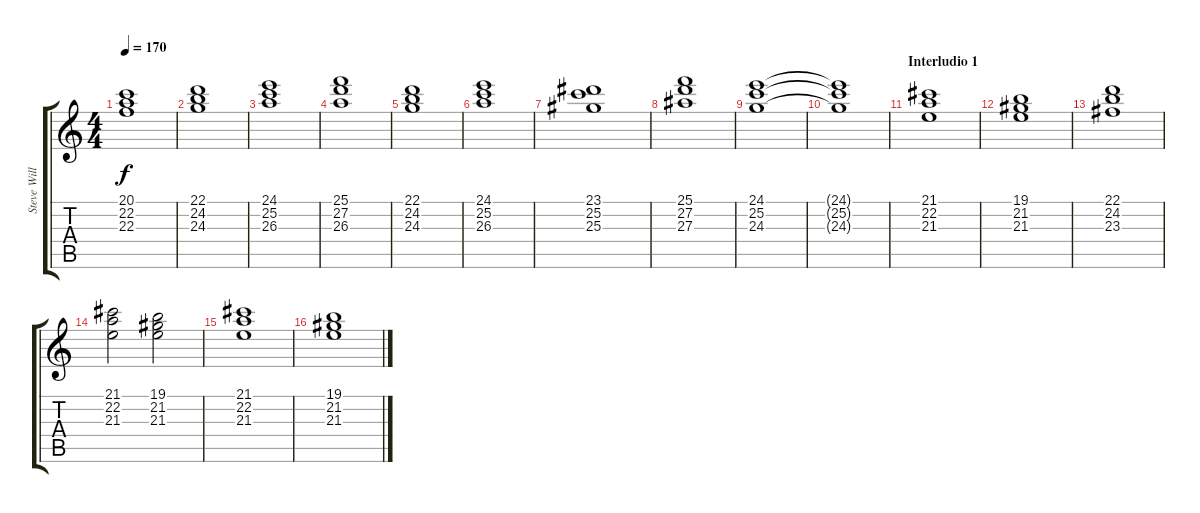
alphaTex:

\track ("Steve Williams Acomp" "Steve Will") {instrument churchorgan}
\staff {score tabs}
\tuning (E4 B3 G3 D3 A2 E2) {hide}
\ts (4 4)
\tempo 170
\clef g2
\ks c
(20.1 22.2 22.3).1{dy f} |
(22.1 24.2 24.3).1 |
(24.1 25.2 26.3).1 |
(25.1 27.2 26.3).1 |
(22.1 24.2 24.3).1 |
(24.1 25.2 26.3).1 |
(23.1 25.2 25.3).1 |
(25.1 27.2 27.3).1 |
(24.1 25.2 24.3).1 |
(24.1{t} 25.2{t} 24.3{t}).1 |
\section ("" "Interludio 1")
(21.1 22.2 21.3).1 |
(19.1 21.2 21.3).1 |
(22.1 24.2 23.3).1 |
(21.1 22.2 21.3).2 (19.1 21.2 21.3).2 |
(21.1 22.2 21.3).1 |
(19.1 21.2 21.3).1
